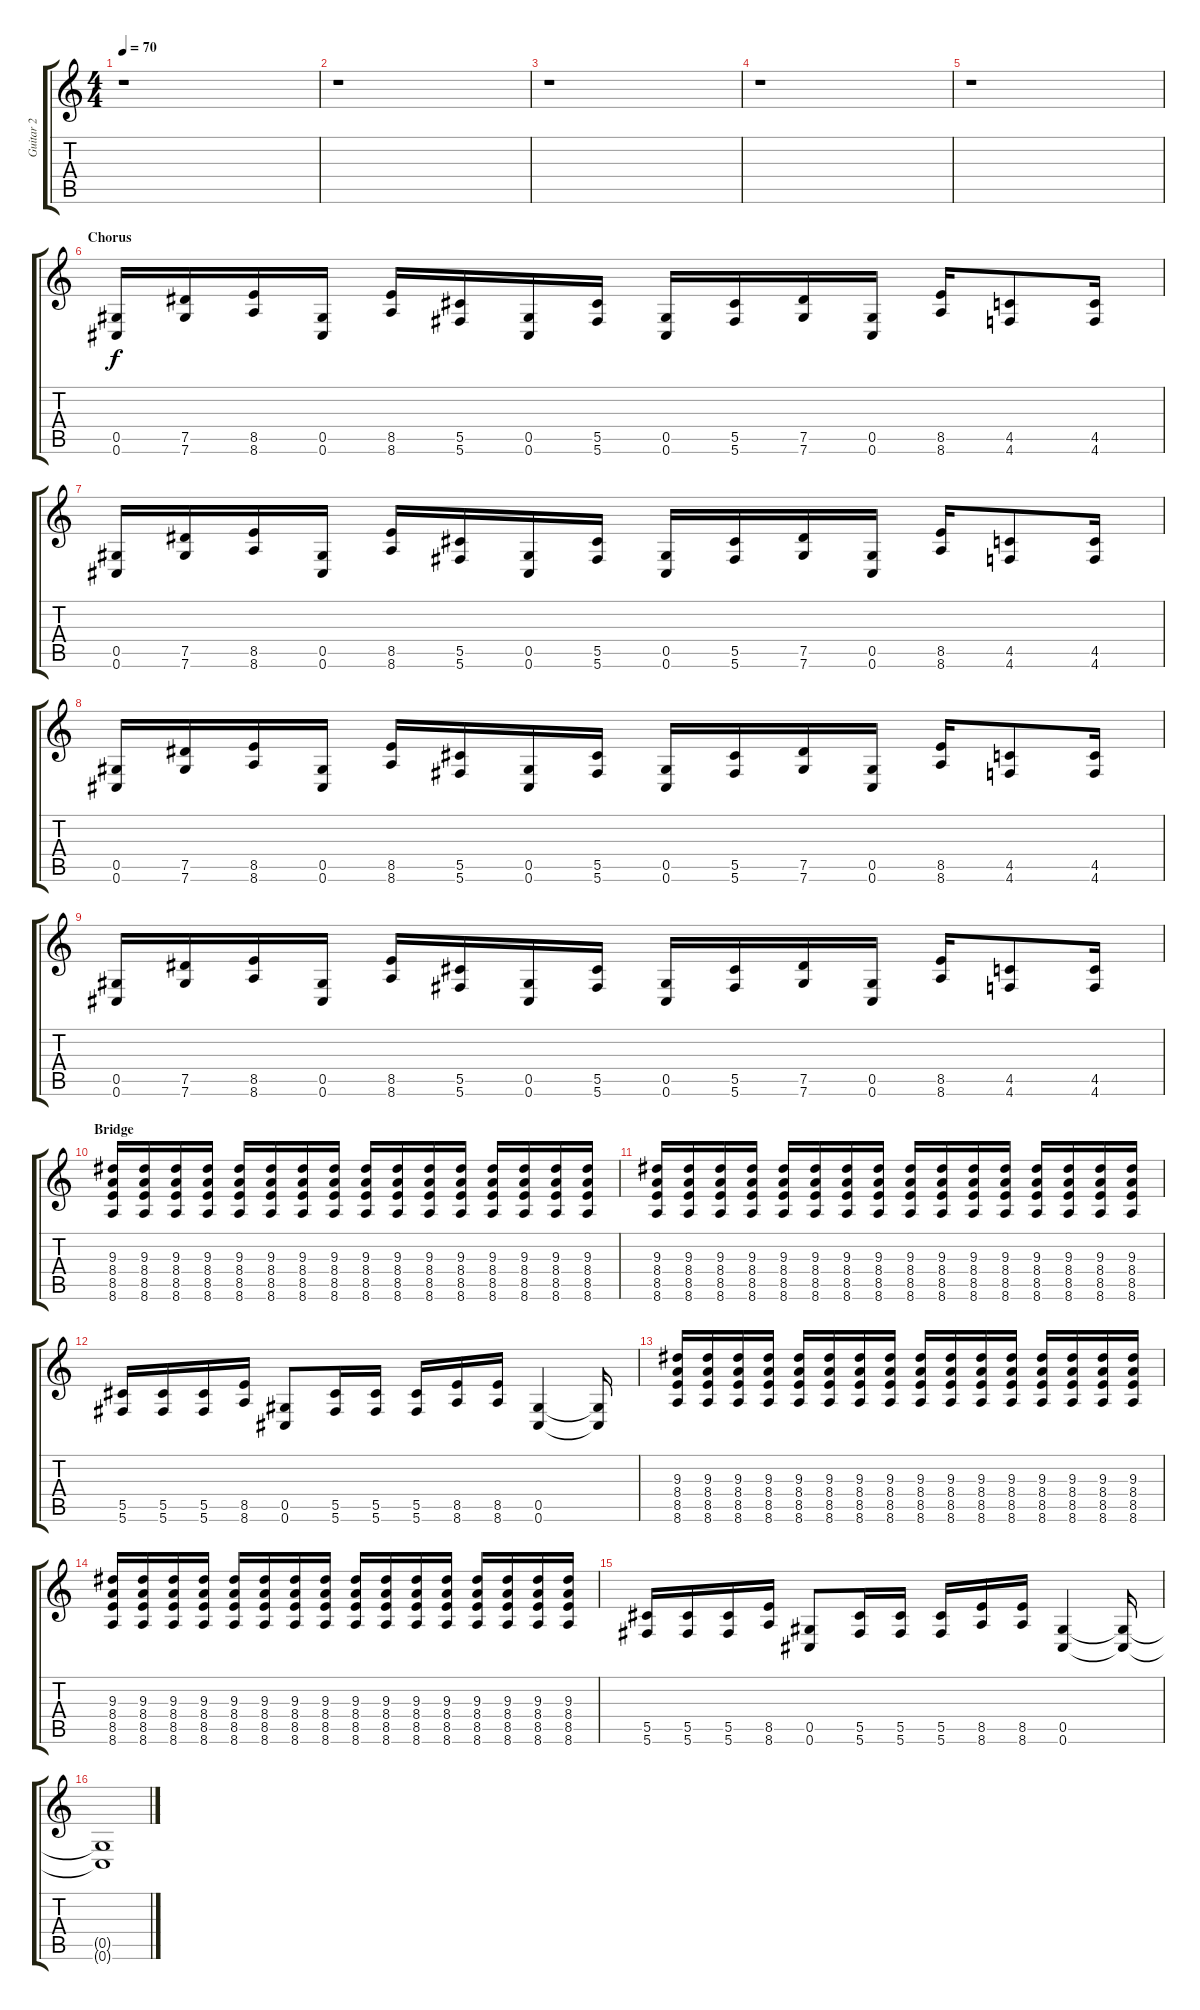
\track ("Guitar 2" "Guitar 2") {instrument overdrivenguitar}
\staff {score tabs}
\tuning (Eb4 Bb3 Gb3 Db3 Ab2 Db2) {hide}
\ts (4 4)
\tempo 70
\clef g2
\ks c
r.1{dy f} |
r.1 |
r.1 |
r.1 |
r.1 |
\section ("" "Chorus")
(0.5 0.6).16 (7.5 7.6).16 (8.5 8.6).16 (0.5 0.6).16 (8.5 8.6).16 (5.5 5.6).16 (0.5 0.6).16 (5.5 5.6).16 (0.5 0.6).16 (5.5 5.6).16 (7.5 7.6).16 (0.5 0.6).16 (8.5 8.6).16 (4.5 4.6).8 (4.5 4.6).16 |
(0.5 0.6).16 (7.5 7.6).16 (8.5 8.6).16 (0.5 0.6).16 (8.5 8.6).16 (5.5 5.6).16 (0.5 0.6).16 (5.5 5.6).16 (0.5 0.6).16 (5.5 5.6).16 (7.5 7.6).16 (0.5 0.6).16 (8.5 8.6).16 (4.5 4.6).8 (4.5 4.6).16 |
(0.5 0.6).16 (7.5 7.6).16 (8.5 8.6).16 (0.5 0.6).16 (8.5 8.6).16 (5.5 5.6).16 (0.5 0.6).16 (5.5 5.6).16 (0.5 0.6).16 (5.5 5.6).16 (7.5 7.6).16 (0.5 0.6).16 (8.5 8.6).16 (4.5 4.6).8 (4.5 4.6).16 |
(0.5 0.6).16 (7.5 7.6).16 (8.5 8.6).16 (0.5 0.6).16 (8.5 8.6).16 (5.5 5.6).16 (0.5 0.6).16 (5.5 5.6).16 (0.5 0.6).16 (5.5 5.6).16 (7.5 7.6).16 (0.5 0.6).16 (8.5 8.6).16 (4.5 4.6).8 (4.5 4.6).16 |
\section ("" "Bridge")
(9.3 8.4 8.5 8.6).16 (9.3 8.4 8.5 8.6).16 (9.3 8.4 8.5 8.6).16 (9.3 8.4 8.5 8.6).16 (9.3 8.4 8.5 8.6).16 (9.3 8.4 8.5 8.6).16 (9.3 8.4 8.5 8.6).16 (9.3 8.4 8.5 8.6).16 (9.3 8.4 8.5 8.6).16 (9.3 8.4 8.5 8.6).16 (9.3 8.4 8.5 8.6).16 (9.3 8.4 8.5 8.6).16 (9.3 8.4 8.5 8.6).16 (9.3 8.4 8.5 8.6).16 (9.3 8.4 8.5 8.6).16 (9.3 8.4 8.5 8.6).16 |
(9.3 8.4 8.5 8.6).16 (9.3 8.4 8.5 8.6).16 (9.3 8.4 8.5 8.6).16 (9.3 8.4 8.5 8.6).16 (9.3 8.4 8.5 8.6).16 (9.3 8.4 8.5 8.6).16 (9.3 8.4 8.5 8.6).16 (9.3 8.4 8.5 8.6).16 (9.3 8.4 8.5 8.6).16 (9.3 8.4 8.5 8.6).16 (9.3 8.4 8.5 8.6).16 (9.3 8.4 8.5 8.6).16 (9.3 8.4 8.5 8.6).16 (9.3 8.4 8.5 8.6).16 (9.3 8.4 8.5 8.6).16 (9.3 8.4 8.5 8.6).16 |
(5.5 5.6).16 (5.5 5.6).16 (5.5 5.6).16 (8.5 8.6).16 (0.5 0.6).8 (5.5 5.6).16 (5.5 5.6).16 (5.5 5.6).16 (8.5 8.6).16 (8.5 8.6).16 (0.5 0.6).4 (0.5{t} 0.6{t}).16 |
(9.3 8.4 8.5 8.6).16 (9.3 8.4 8.5 8.6).16 (9.3 8.4 8.5 8.6).16 (9.3 8.4 8.5 8.6).16 (9.3 8.4 8.5 8.6).16 (9.3 8.4 8.5 8.6).16 (9.3 8.4 8.5 8.6).16 (9.3 8.4 8.5 8.6).16 (9.3 8.4 8.5 8.6).16 (9.3 8.4 8.5 8.6).16 (9.3 8.4 8.5 8.6).16 (9.3 8.4 8.5 8.6).16 (9.3 8.4 8.5 8.6).16 (9.3 8.4 8.5 8.6).16 (9.3 8.4 8.5 8.6).16 (9.3 8.4 8.5 8.6).16 |
(9.3 8.4 8.5 8.6).16 (9.3 8.4 8.5 8.6).16 (9.3 8.4 8.5 8.6).16 (9.3 8.4 8.5 8.6).16 (9.3 8.4 8.5 8.6).16 (9.3 8.4 8.5 8.6).16 (9.3 8.4 8.5 8.6).16 (9.3 8.4 8.5 8.6).16 (9.3 8.4 8.5 8.6).16 (9.3 8.4 8.5 8.6).16 (9.3 8.4 8.5 8.6).16 (9.3 8.4 8.5 8.6).16 (9.3 8.4 8.5 8.6).16 (9.3 8.4 8.5 8.6).16 (9.3 8.4 8.5 8.6).16 (9.3 8.4 8.5 8.6).16 |
(5.5 5.6).16 (5.5 5.6).16 (5.5 5.6).16 (8.5 8.6).16 (0.5 0.6).8 (5.5 5.6).16 (5.5 5.6).16 (5.5 5.6).16 (8.5 8.6).16 (8.5 8.6).16 (0.5 0.6).4 (0.5{t} 0.6{t}).16 |
(0.5{t} 0.6{t}).1
